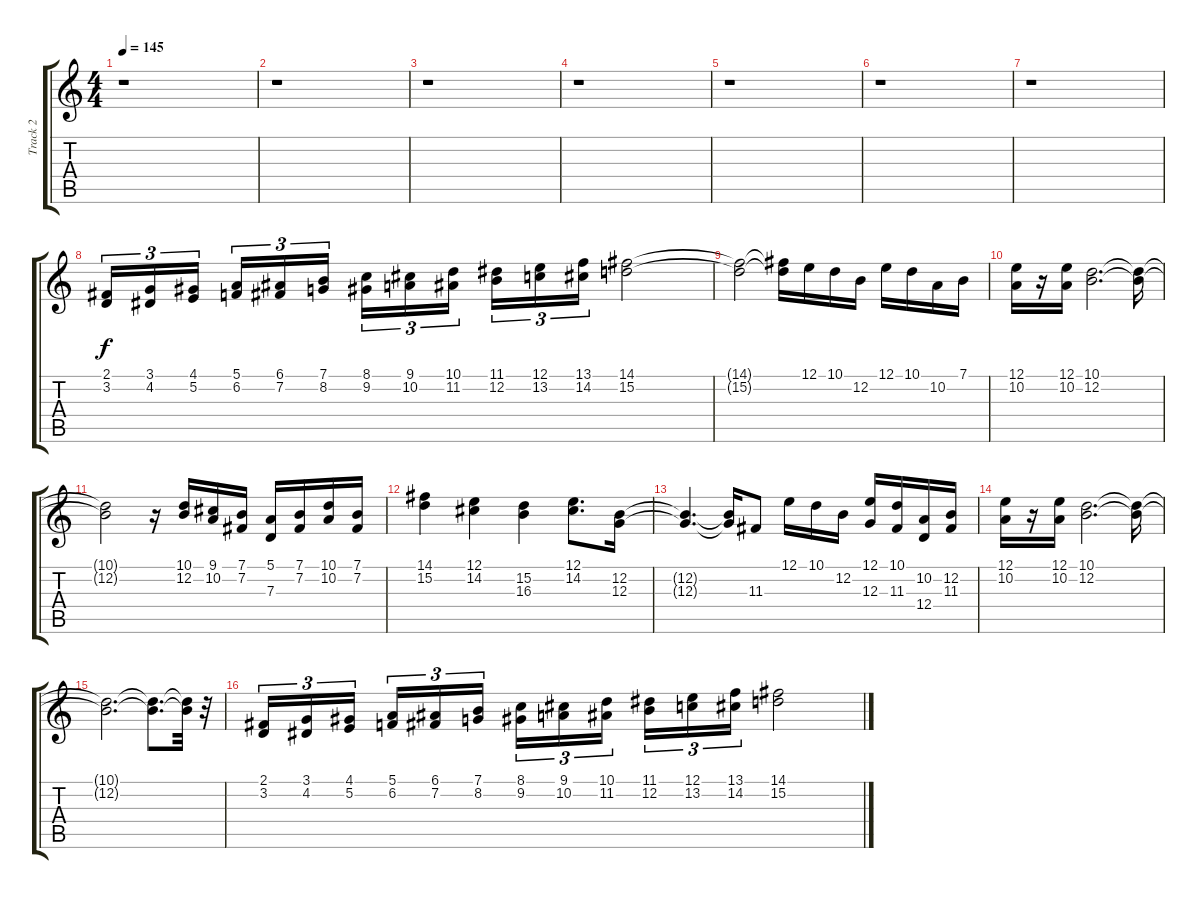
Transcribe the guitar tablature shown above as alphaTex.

\track ("Track 2" "Track 2") {instrument lead2sawtooth}
\staff {score tabs}
\tuning (E4 B3 G3 D3 A2 E2) {hide}
\ts (4 4)
\tempo 145
\clef g2
\ks c
r.1{dy f} |
r.1 |
r.1 |
r.1 |
r.1 |
r.1 |
r.1 |
(2.1 3.2).16{tu (3 2)} (3.1 4.2).16{tu (3 2)} (4.1 5.2).16{tu (3 2) beam splitsecondary} (5.1 6.2).16{tu (3 2)} (6.1 7.2).16{tu (3 2)} (7.1 8.2).16{tu (3 2)} (8.1 9.2).16{tu (3 2)} (9.1 10.2).16{tu (3 2)} (10.1 11.2).16{tu (3 2) beam splitsecondary} (11.1 12.2).16{tu (3 2)} (12.1 13.2).16{tu (3 2)} (13.1 14.2).16{tu (3 2)} (14.1 15.2).2 |
(14.1{t} 15.2{t}).2 (14.1{t} 15.2{t}).16 12.1.16 10.1.16 12.2.16 12.1.16 10.1.16 10.2.16 7.1.16 |
(12.1 10.2).16 r.16 (12.1 10.2).16 (10.1 12.2).2{d} (10.1{t} 12.2{t}).16 |
(10.1{t} 12.2{t}).2 r.16 (10.1 12.2).16 (9.1 10.2).16 (7.1 7.2).16 (5.1 7.3).16 (7.1 7.2).16 (10.1 10.2).16 (7.1 7.2).16 |
(14.1 15.2).4 (12.1 14.2).4 (15.2 16.3).4 (12.1 14.2).8{d} (12.2 12.3).16 |
(12.2{t} 12.3{t}).4{d} (12.2{t} 12.3{t}).16 11.3.8 12.1.16 10.1.16 12.2.16 (12.1 12.3).16 (10.1 11.3).16 (10.2 12.4).16 (12.2 11.3).16 |
(12.1 10.2).16 r.16 (12.1 10.2).16 (10.1 12.2).2{d} (10.1{t} 12.2{t}).16 |
(10.1{t} 12.2{t}).2{d} (10.1{t} 12.2{t}).8{d} (10.1{t} 12.2{t}).32 r.32 |
(2.1 3.2).16{tu (3 2)} (3.1 4.2).16{tu (3 2)} (4.1 5.2).16{tu (3 2) beam splitsecondary} (5.1 6.2).16{tu (3 2)} (6.1 7.2).16{tu (3 2)} (7.1 8.2).16{tu (3 2)} (8.1 9.2).16{tu (3 2)} (9.1 10.2).16{tu (3 2)} (10.1 11.2).16{tu (3 2) beam splitsecondary} (11.1 12.2).16{tu (3 2)} (12.1 13.2).16{tu (3 2)} (13.1 14.2).16{tu (3 2)} (14.1 15.2).2
